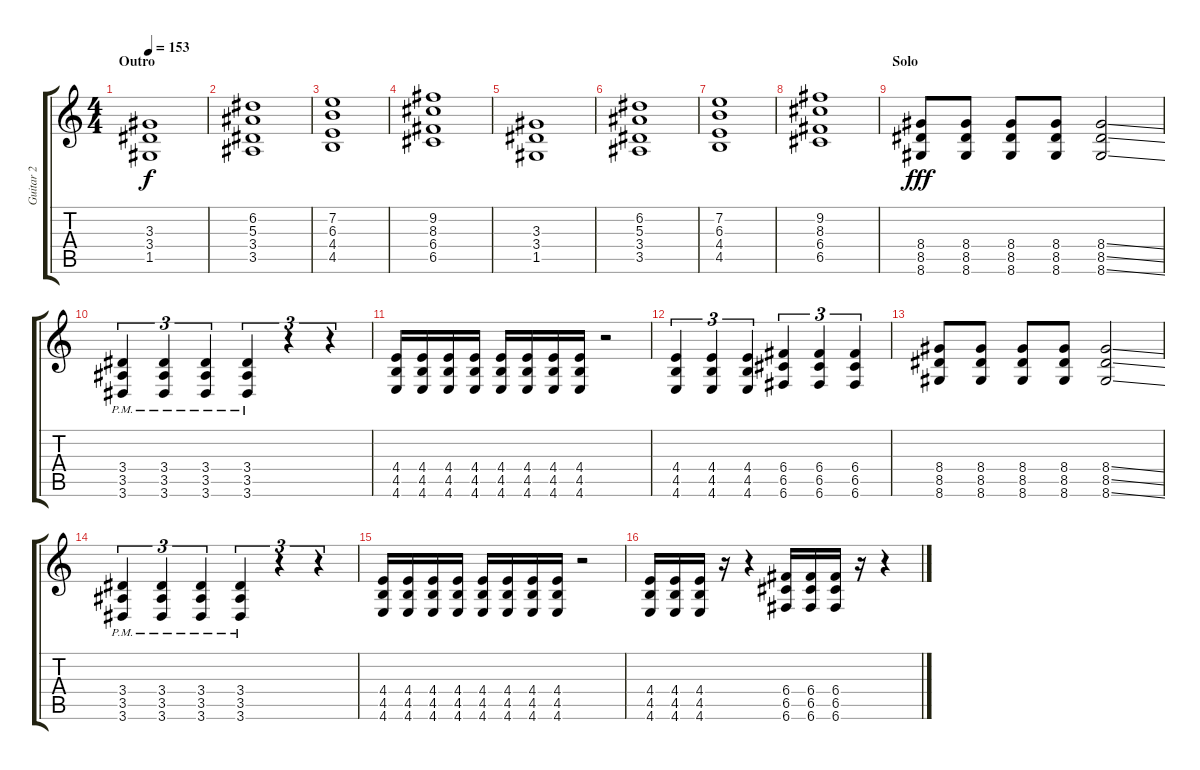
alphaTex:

\track ("Guitar 2" "Guitar 2") {instrument distortionguitar}
\staff {score tabs}
\tuning (D4 A3 F3 C3 G2 C2) {hide}
\ts (4 4)
\section ("" "Outro")
\tempo 153
\clef g2
\ks c
(3.3 3.4 1.5).1{dy f} |
(6.2 5.3 3.4 3.5).1 |
(7.2 6.3 4.4 4.5).1 |
(9.2 8.3 6.4 6.5).1 |
(3.3 3.4 1.5).1 |
(6.2 5.3 3.4 3.5).1 |
(7.2 6.3 4.4 4.5).1 |
(9.2 8.3 6.4 6.5).1 |
\section ("" "Solo")
(8.4 8.5 8.6).8{dy fff} (8.4 8.5 8.6).8 (8.4 8.5 8.6).8 (8.4 8.5 8.6).8 (8.4{ss} 8.5{ss} 8.6{ss}).2 |
(3.4{pm} 3.5{pm} 3.6{pm}).4{tu (3 2)} (3.4{pm} 3.5{pm} 3.6{pm}).4{tu (3 2)} (3.4{pm} 3.5{pm} 3.6{pm}).4{tu (3 2)} (3.4{pm} 3.5{pm} 3.6{pm}).4{tu (3 2)} r.4{tu (3 2)} r.4{tu (3 2)} |
(4.4 4.5 4.6).16 (4.4 4.5 4.6).16 (4.4 4.5 4.6).16 (4.4 4.5 4.6).16 (4.4 4.5 4.6).16 (4.4 4.5 4.6).16 (4.4 4.5 4.6).16 (4.4 4.5 4.6).16 r.2 |
(4.4 4.5 4.6).4{tu (3 2)} (4.4 4.5 4.6).4{tu (3 2)} (4.4 4.5 4.6).4{tu (3 2)} (6.4 6.5 6.6).4{tu (3 2)} (6.4 6.5 6.6).4{tu (3 2)} (6.4 6.5 6.6).4{tu (3 2)} |
(8.4 8.5 8.6).8 (8.4 8.5 8.6).8 (8.4 8.5 8.6).8 (8.4 8.5 8.6).8 (8.4{ss} 8.5{ss} 8.6{ss}).2 |
(3.4{pm} 3.5{pm} 3.6{pm}).4{tu (3 2)} (3.4{pm} 3.5{pm} 3.6{pm}).4{tu (3 2)} (3.4{pm} 3.5{pm} 3.6{pm}).4{tu (3 2)} (3.4{pm} 3.5{pm} 3.6{pm}).4{tu (3 2)} r.4{tu (3 2)} r.4{tu (3 2)} |
(4.4 4.5 4.6).16 (4.4 4.5 4.6).16 (4.4 4.5 4.6).16 (4.4 4.5 4.6).16 (4.4 4.5 4.6).16 (4.4 4.5 4.6).16 (4.4 4.5 4.6).16 (4.4 4.5 4.6).16 r.2 |
(4.4 4.5 4.6).16 (4.4 4.5 4.6).16 (4.4 4.5 4.6).16 r.16 r.4 (6.4 6.5 6.6).16 (6.4 6.5 6.6).16 (6.4 6.5 6.6).16 r.16 r.4
